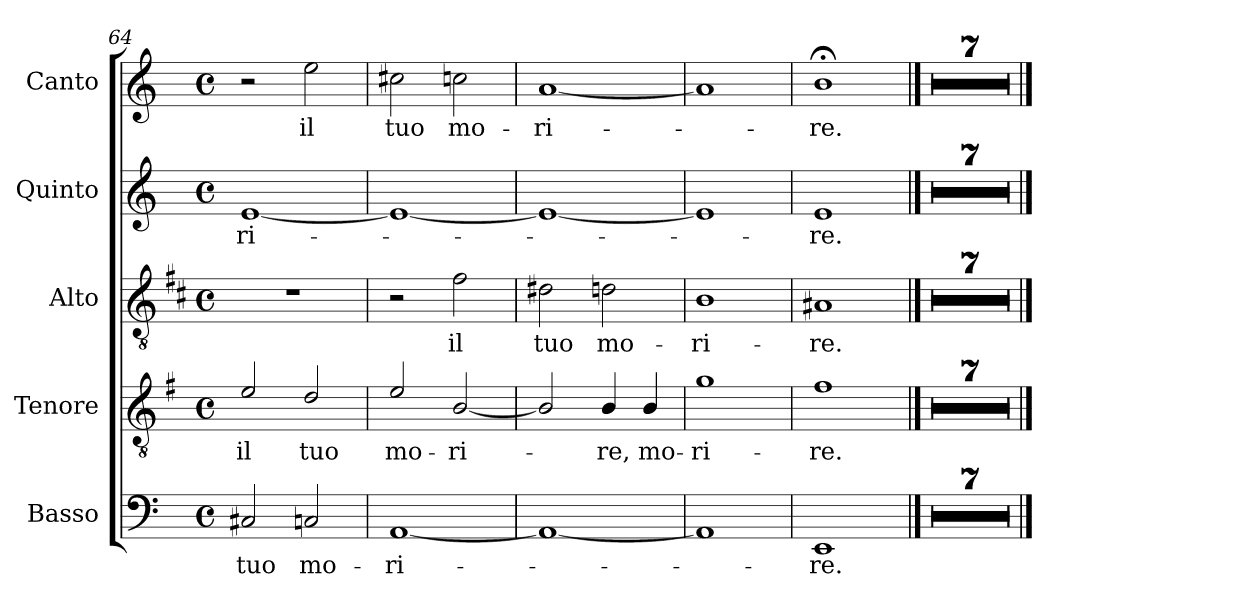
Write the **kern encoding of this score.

**kern	**text	**kern	**text	**kern	**text	**kern	**text	**kern	**text
*part5	*part5	*part4	*part4	*part3	*part3	*part2	*part2	*part1	*part1
*staff5	*staff5	*staff4	*staff4	*staff3	*staff3	*staff2	*staff2	*staff1	*staff1
*I"Basso	*	*I"Tenore	*	*I"Alto	*	*I"Quinto	*	*I"Canto	*
*I'B	*	*I'T	*	*I'A	*	*	*	*I'C	*
*clefF4	*	*clefGv2	*	*clefGv2	*	*clefG2	*	*clefG2	*
*	*	*ITrd4c7	*	*ITrd1c2	*	*	*	*	*
*k[]	*	*k[]	*	*k[]	*	*k[]	*	*k[]	*
*C:	*	*C:	*	*C:	*	*C:	*	*C:	*
*M4/4	*	*M4/4	*	*M4/4	*	*M4/4	*	*M4/4	*
*met(c)	*	*met(c)	*	*met(c)	*	*met(c)	*	*met(c)	*
=64	=64	=64	=64	=64	=64	=64	=64	=64	=64
!	!LO:LY:b	!	!LO:LY:b	!	!	!	!LO:LY:b	!	!
2C#X/	tuo	2A/	il	1r	.	[1e	-ri-	2r	.
!	!LO:LY:b	!	!LO:LY:b	!	!	!	!	!	!LO:LY:b
2Cn/	mo-	2G/	tuo	.	.	.	.	2ee\	il
=65	=65	=65	=65	=65	=65	=65	=65	=65	=65
!	!LO:LY:b	!	!LO:LY:b	!	!	!	!	!	!LO:LY:b
[1AA	-ri-	2A/	mo-	2r	.	1e_	.	2cc#X\	tuo
!	!	!	!LO:LY:b	!	!LO:LY:b	!	!	!	!LO:LY:b
.	.	[2E/	-ri-	2e\	il	.	.	2ccn\	mo-
!!LO:LB:g=z
=66	=66	=66	=66	=66	=66	=66	=66	=66	=66
!	!	!	!	!	!LO:LY:b	!	!	!	!LO:LY:b
1AA_	.	2E/]	.	2c#X\	tuo	1e_	.	[1a	-ri-
!	!	!	!LO:LY:b	!	!LO:LY:b	!	!	!	!
.	.	4E/	-re,	2cn\	mo-	.	.	.	.
!	!	!	!LO:LY:b	!	!	!	!	!	!
.	.	4E/	mo-	.	.	.	.	.	.
=67	=67	=67	=67	=67	=67	=67	=67	=67	=67
!	!	!	!LO:LY:b	!	!LO:LY:b	!	!	!	!
1AA]	.	1c	-ri-	1A	-ri-	1e]	.	1a]	.
=68	=68	=68	=68	=68	=68	=68	=68	=68	=68
!	!LO:LY:b	!	!LO:LY:b	!	!LO:LY:b	!	!LO:LY:b	!	!LO:LY:b
1EE	-re.	1B	-re.	1G#X	-re.	1e	-re.	1b;<	-re.
==69	==69	==69	==69	==69	==69	==69	==69	==69	==69
1r	.	1r	.	1r	.	1r	.	1r	.
=70	=70	=70	=70	=70	=70	=70	=70	=70	=70
1r	.	1r	.	1r	.	1r	.	1r	.
=71	=71	=71	=71	=71	=71	=71	=71	=71	=71
1r	.	1r	.	1r	.	1r	.	1r	.
=72	=72	=72	=72	=72	=72	=72	=72	=72	=72
1r	.	1r	.	1r	.	1r	.	1r	.
=73	=73	=73	=73	=73	=73	=73	=73	=73	=73
1r	.	1r	.	1r	.	1r	.	1r	.
=74	=74	=74	=74	=74	=74	=74	=74	=74	=74
1r	.	1r	.	1r	.	1r	.	1r	.
=75	=75	=75	=75	=75	=75	=75	=75	=75	=75
1r	.	1r	.	1r	.	1r	.	1r	.
==	==	==	==	==	==	==	==	==	==
*-	*-	*-	*-	*-	*-	*-	*-	*-	*-
